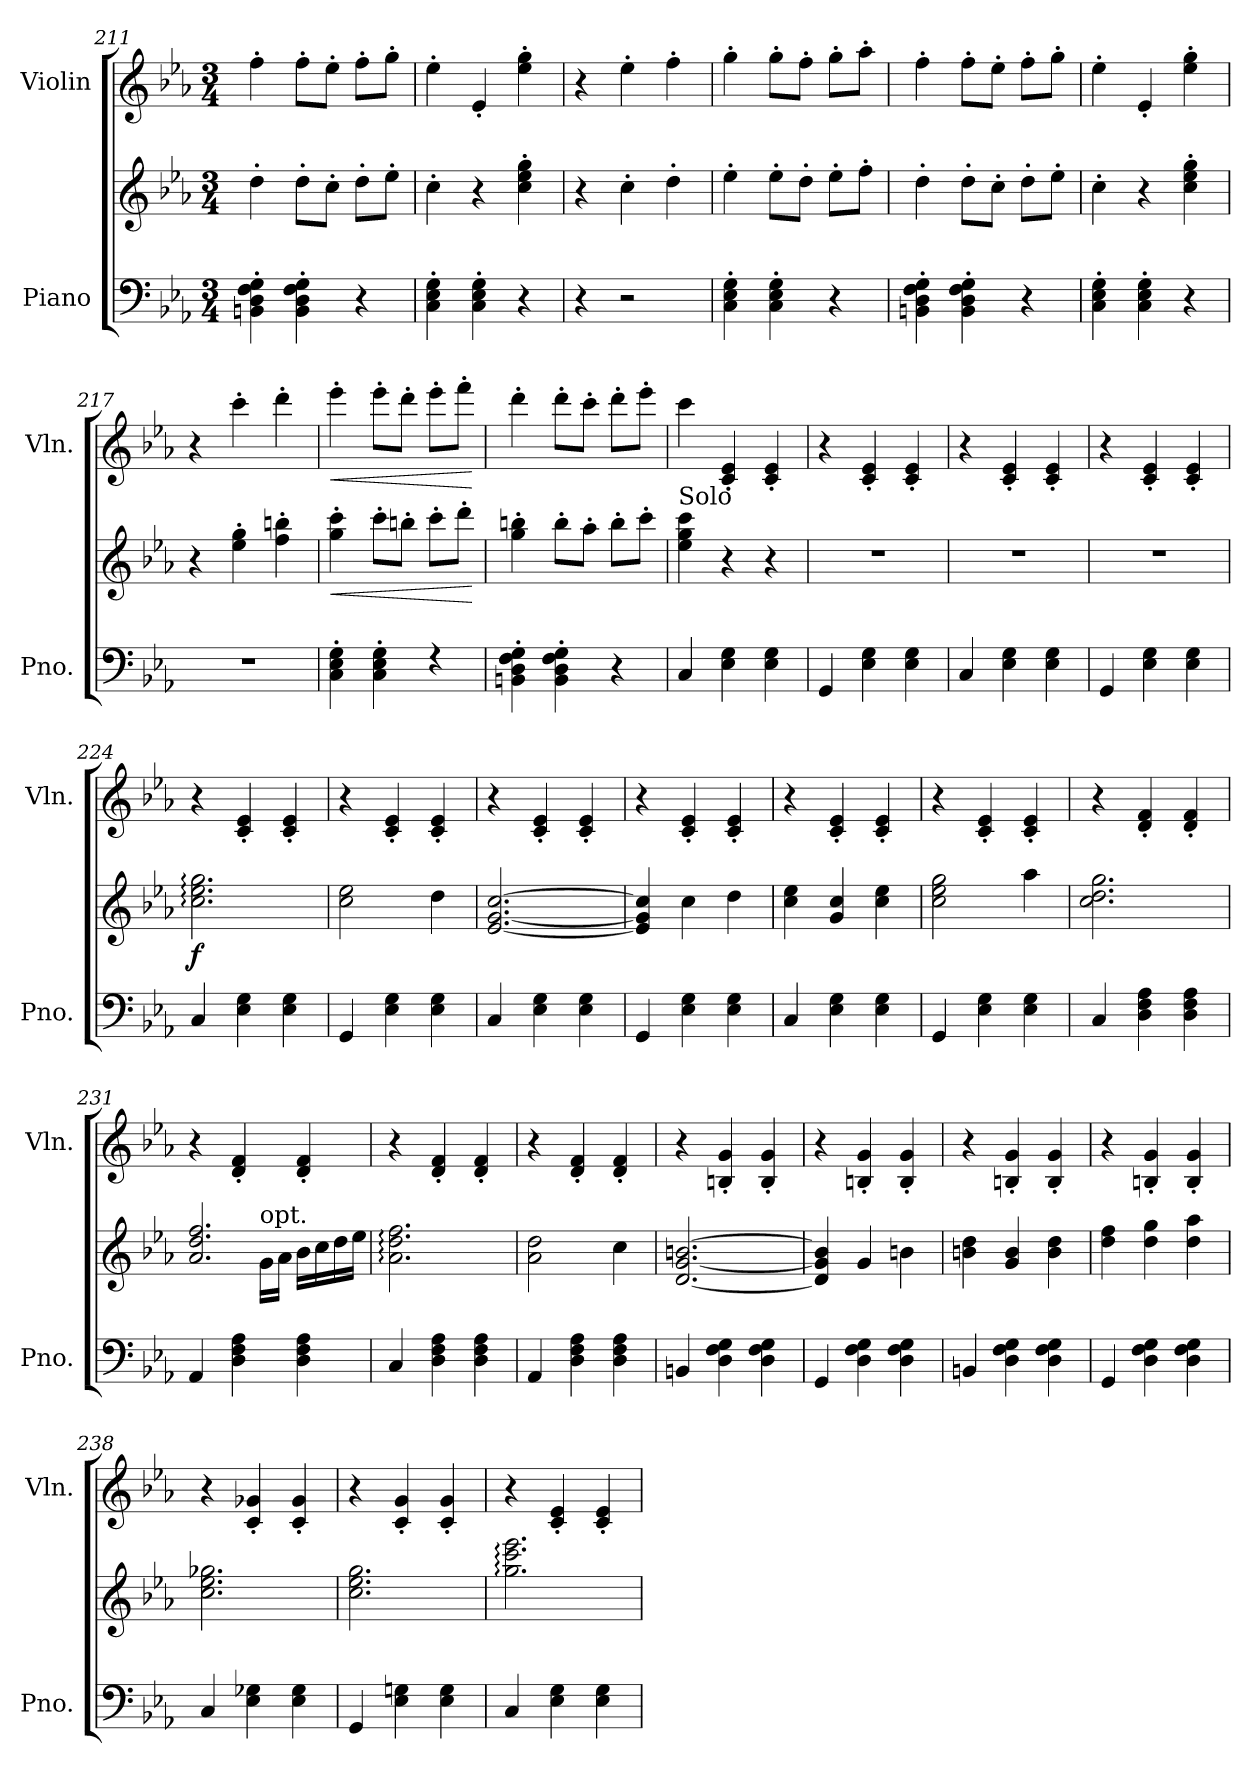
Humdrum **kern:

**kern	**kern	**dynam	**kern	**dynam
*part2	*part2	*part2	*part1	*part1
*staff3	*staff2	*staff2/3	*staff1	*staff1
*I"Piano	*	*	*I"Violin	*
*I'Pno.	*	*	*I'Vln.	*
*clefF4	*clefG2	*	*clefG2	*
*k[b-e-a-]	*k[b-e-a-]	*	*k[b-e-a-]	*
*M3/4	*M3/4	*	*M3/4	*
=211	=211	=211	=211	=211
4BBn\' 4D\' 4F\' 4G\'	4dd'\	.	4ff'\	.
4BB\' 4D\' 4F\' 4G\'	8dd'\L	.	8ff'\L	.
.	8cc'\J	.	8ee-'\J	.
4r	8dd'\L	.	8ff'\L	.
.	8ee-'\J	.	8gg'\J	.
=212	=212	=212	=212	=212
4C\' 4E-\' 4G\'	4cc'\	.	4ee-'\	.
4C\' 4E-\' 4G\'	4r	.	4e-'/	.
4r	4cc\' 4ee-\' 4gg\'	.	4ee-\' 4gg\'	.
=213	=213	=213	=213	=213
4r	4r	.	4r	.
2r	4cc'\	.	4ee-'\	.
.	4dd'\	.	4ff'\	.
!!LO:LB:g=z
=214	=214	=214	=214	=214
4C\' 4E-\' 4G\'	4ee-'\	.	4gg'\	.
4C\' 4E-\' 4G\'	8ee-'\L	.	8gg'\L	.
.	8dd'\J	.	8ff'\J	.
4r	8ee-'\L	.	8gg'\L	.
.	8ff'\J	.	8aa-'\J	.
=215	=215	=215	=215	=215
4BBn\' 4D\' 4F\' 4G\'	4dd'\	.	4ff'\	.
4BB\' 4D\' 4F\' 4G\'	8dd'\L	.	8ff'\L	.
.	8cc'\J	.	8ee-'\J	.
4r	8dd'\L	.	8ff'\L	.
.	8ee-'\J	.	8gg'\J	.
=216	=216	=216	=216	=216
4C\' 4E-\' 4G\'	4cc'\	.	4ee-'\	.
4C\' 4E-\' 4G\'	4r	.	4e-'/	.
4r	4cc\' 4ee-\' 4gg\'	.	4ee-\' 4gg\'	.
=217	=217	=217	=217	=217
2.r	4r	.	4r	.
.	4ee-\' 4gg\'	.	4ccc'\	.
.	4ff\' 4bbn\'	.	4ddd'\	.
=218	=218	=218	=218	=218
!	!	!LO:HP:b	!	!LO:HP:b
4C\' 4E-\' 4G\'	4gg\' 4ccc\'	<	4eee-'\	<
4C\' 4E-\' 4G\'	8ccc'\L	.	8eee-'\L	.
.	8bbn'\J	.	8ddd'\J	.
4rF	8ccc'\L	.	8eee-'\L	.
.	8ddd'\J	.	8fff'\J	.
.	.	[	.	[
=219	=219	=219	=219	=219
4BBn\' 4D\' 4F\' 4G\'	4gg\' 4bbn\'	.	4ddd'\	.
4BB\' 4D\' 4F\' 4G\'	8bb'\L	.	8ddd'\L	.
.	8aa-'\J	.	8ccc'\J	.
4r	8bb'\L	.	8ddd'\L	.
.	8ccc'\J	.	8eee-'\J	.
=220	=220	=220	=220	=220
!	!LO:TX:a:t=Solo	!	!	!
!	!	!LO:DY:b=2	!	!
!	!	!LO:DY:n=1:b	!	!
4C/	4ee-\ 4gg\ 4ccc\	mf f	4ccc\	.
4E-\ 4G\	4r	.	4c/' 4e-/'	.
4E-\ 4G\	4r	.	4c/' 4e-/'	.
=221	=221	=221	=221	=221
4GG/	2.r	.	4r	.
4E-\ 4G\	.	.	4c/' 4e-/'	.
4E-\ 4G\	.	.	4c/' 4e-/'	.
!!LO:LB:g=z
=222	=222	=222	=222	=222
4C/	2.r	.	4r	.
4E-\ 4G\	.	.	4c/' 4e-/'	.
4E-\ 4G\	.	.	4c/' 4e-/'	.
=223	=223	=223	=223	=223
4GG/	2.r	.	4r	.
4E-\ 4G\	.	.	4c/' 4e-/'	.
4E-\ 4G\	.	.	4c/' 4e-/'	.
=224	=224	=224	=224	=224
!	!	!LO:DY:b	!	!
4C/	2.cc\: 2.ee-\: 2.gg\:	f	4r	.
4E-\ 4G\	.	.	4c/' 4e-/'	.
4E-\ 4G\	.	.	4c/' 4e-/'	.
=225	=225	=225	=225	=225
4GG/	2cc\ 2ee-\	.	4r	.
4E-\ 4G\	.	.	4c/' 4e-/'	.
4E-\ 4G\	4dd\	.	4c/' 4e-/'	.
=226	=226	=226	=226	=226
4C/	[2.e-/ [2.g/ [2.cc/	.	4r	.
4E-\ 4G\	.	.	4c/' 4e-/'	.
4E-\ 4G\	.	.	4c/' 4e-/'	.
=227	=227	=227	=227	=227
4GG/	4e-/] 4g/] 4cc/]	.	4r	.
4E-\ 4G\	4cc\	.	4c/' 4e-/'	.
4E-\ 4G\	4dd\	.	4c/' 4e-/'	.
=228	=228	=228	=228	=228
4C/	4cc\ 4ee-\	.	4r	.
4E-\ 4G\	4g/ 4cc/	.	4c/' 4e-/'	.
4E-\ 4G\	4cc\ 4ee-\	.	4c/' 4e-/'	.
=229	=229	=229	=229	=229
4GG/	2cc\ 2ee-\ 2gg\	.	4r	.
4E-\ 4G\	.	.	4c/' 4e-/'	.
4E-\ 4G\	4aa-\	.	4c/' 4e-/'	.
=230	=230	=230	=230	=230
4C/	2.cc\ 2.dd\ 2.gg\	.	4r	.
4D\ 4F\ 4A-\	.	.	4d/' 4f/'	.
4D\ 4F\ 4A-\	.	.	4d/' 4f/'	.
!!LO:PB:g=z
=231	=231	=231	=231	=231
*	*^	*	*	*
4AA-/	2.a-/ 2.dd/ 2.ff/	4.ryy	.	4r	.
4D\ 4F\ 4A-\	.	.	.	4d/' 4f/'	.
!	!	!LO:TX:a:t=opt.	!	!	!
.	.	16g\LL	.	.	.
.	.	16a-\JJ	.	.	.
4D\ 4F\ 4A-\	.	16b-\LL	.	4d/' 4f/'	.
.	.	16cc\	.	.	.
.	.	16dd\	.	.	.
.	.	16ee-\JJ	.	.	.
*	*v	*v	*	*	*
=232	=232	=232	=232	=232
4C/	2.a-\: 2.dd\: 2.ff\:	.	4r	.
4D\ 4F\ 4A-\	.	.	4d/' 4f/'	.
4D\ 4F\ 4A-\	.	.	4d/' 4f/'	.
=233	=233	=233	=233	=233
4AA-/	2a-\ 2dd\	.	4r	.
4D\ 4F\ 4A-\	.	.	4d/' 4f/'	.
4D\ 4F\ 4A-\	4cc\	.	4d/' 4f/'	.
=234	=234	=234	=234	=234
4BBn/	[2.d/ [2.g/ [2.bn/	.	4r	.
4D\ 4F\ 4G\	.	.	4Bn/' 4g/'	.
4D\ 4F\ 4G\	.	.	4B/' 4g/'	.
=235	=235	=235	=235	=235
4GG/	4d/] 4g/] 4b/]	.	4r	.
4D\ 4F\ 4G\	4g/	.	4Bn/' 4g/'	.
4D\ 4F\ 4G\	4bn\	.	4B/' 4g/'	.
=236	=236	=236	=236	=236
4BBn/	4bn\ 4dd\	.	4r	.
4D\ 4F\ 4G\	4g/ 4b/	.	4Bn/' 4g/'	.
4D\ 4F\ 4G\	4b\ 4dd\	.	4B/' 4g/'	.
=237	=237	=237	=237	=237
4GG/	4dd\ 4ff\	.	4r	.
4D\ 4F\ 4G\	4dd\ 4gg\	.	4Bn/' 4g/'	.
4D\ 4F\ 4G\	4dd\ 4aa-\	.	4B/' 4g/'	.
=238	=238	=238	=238	=238
4C/	2.cc\ 2.ee-\ 2.gg-X\	.	4r	.
4E-\ 4G-X\	.	.	4c/' 4g-X/'	.
4E-\ 4G-\	.	.	4c/' 4g-/'	.
!!LO:LB:g=z
=239	=239	=239	=239	=239
4GG/	2.cc\ 2.ee-\ 2.gg\	.	4r	.
4E-\ 4Gn\	.	.	4c/' 4g/'	.
4E-\ 4G\	.	.	4c/' 4g/'	.
=240	=240	=240	=240	=240
4C/	2.gg\: 2.ccc\: 2.eee-\:	.	4r	.
4E-\ 4G\	.	.	4c/' 4e-/'	.
4E-\ 4G\	.	.	4c/' 4e-/'	.
=	=	=	=	=
*-	*-	*-	*-	*-
